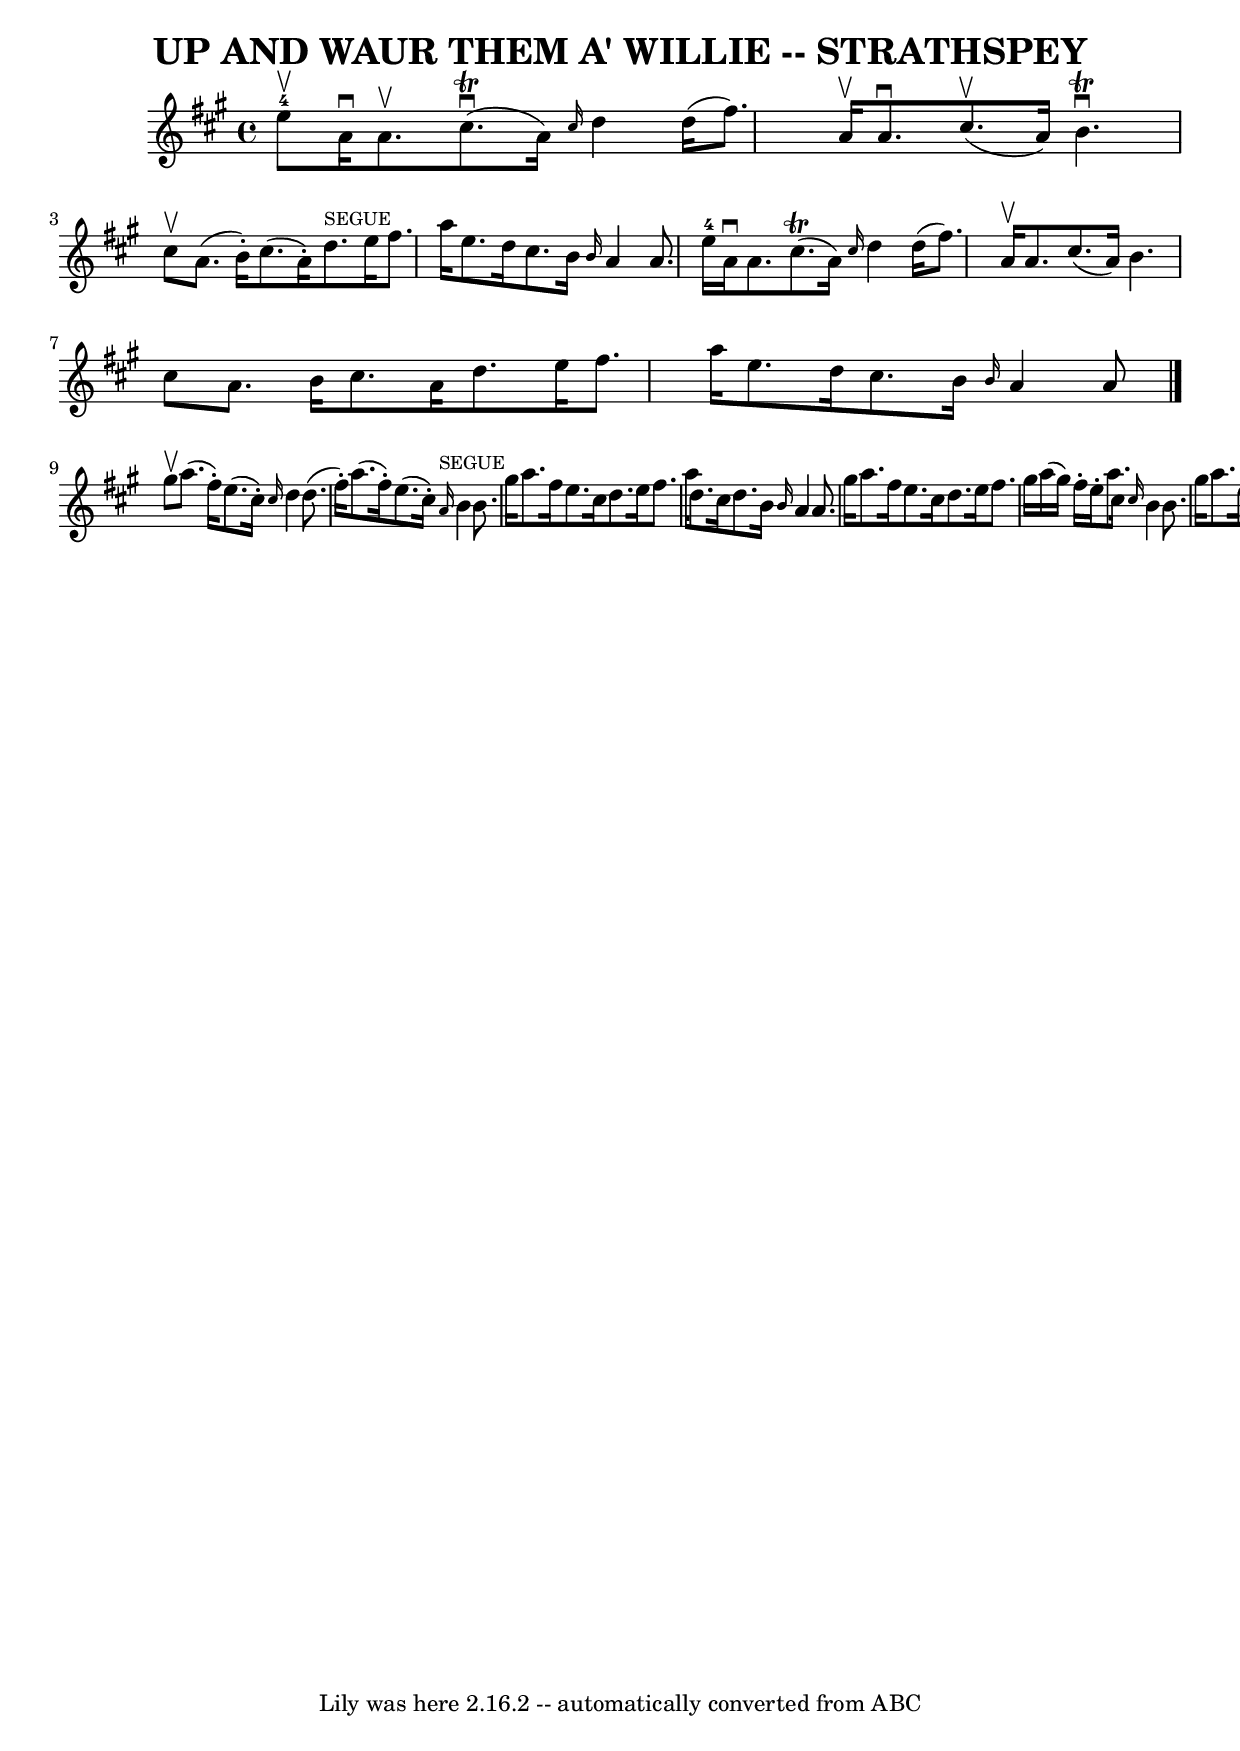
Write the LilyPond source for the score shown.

\version "2.16.2"
\include "Mammoth.ily"
\header {
  %% book = "Ryan's Mammoth Collection of Fiddle Tunes"
 composer = ""
 crossRefNumber = "1"
 footnotes = ""
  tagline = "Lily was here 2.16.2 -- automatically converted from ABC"
  title = "UP AND WAUR THEM A' WILLIE -- STRATHSPEY"

}
voicedefault =  {


  \override Staff.TimeSignature #'style = #'C
  \time 4/4 
  \key a \major e''8-4^\upbow    |
 a'16^\downbow   
 a'8.^\upbow cis''8. (^\trill^\downbow a'16) \grace { cis''16  
						     } d''4 d''16 (fis''8.)    |
 a'16^\upbow a'8.^\downbow cis''8. (^\upbow a'16) b'4.^\trill^\downbow cis''8^\upbow    |
  
 a'8. (b'16-.) cis''8. (a'16-.) d''8.^\segue e''16 fis''8. a''16     |
 e''8. d''16 cis''8. b'16  \grace {    
 b'16     } a'4 a'8. e''16-4    |
 a'16^\downbow a'8.      
 cis''8. (^\trill a'16) \grace { cis''16   				} d''4 d''16 (fis''8.)    |
 a'16^\upbow a'8. cis''8. (a'16) b'4. cis''8     |
 a'8. b'16 cis''8. a'16 d''8. e''16 fis''8. a''16     |
 e''8. d''16 cis''8. b'16  \grace { b'16  
				   } a'4 a'8    \bar "|." gis''8^\upbow    |
 a''8. (fis''16-.) e''8. (cis''16-.) \grace { cis''16   			       } d''4 d''8. (fis''16-.)    |
 a''8. (fis''16-.) e''8. (cis''16-.)   
  \grace { a'16^\segue  	 } b'4 b'8. gis''16     |
 a''8. fis''16 e''8. cis''16 d''8. e''16 fis''8. a''16     |
  
 d''8. cis''16 d''8. b'16  \grace { b'16   				   } a'4 a'8. gis''16   |
 a''8. fis''16 e''8. cis''16 d''8. e''16 fis''8. gis''16     |
 a''16 (gis''16) fis''16-. e''16-.  
 a''8. cis''16  \grace { cis''16   			} b'4 b'8. gis''16     |
 a''8. e''16 fis''8. cis''16 d''8. e''16 fis''8. a''16     |
 e''8. cis''16 d''8. b'16  \grace { b'16  
				   } a'4 a'8    \bar " |."   

}

\score{
  <<

    \context Staff="default"
    {
      \voicedefault 
      
    }

  >>
  \layout {
    
  }
  \midi {
  }

}
